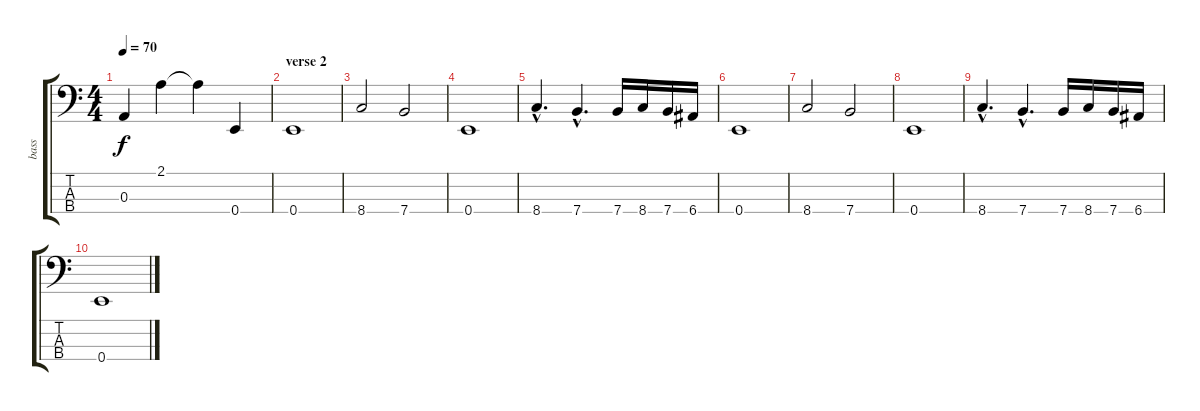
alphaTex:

\track ("bass" "bass") {instrument electricbassfinger}
\staff {score tabs}
\tuning (G2 D2 A1 E1) {hide}
\ts (4 4)
\tempo 70
\clef f4
\ks c
0.3.4{dy f} 2.1.4 2.1{t}.4 0.4.4 |
\section ("" "verse 2")
0.4.1 |
8.4.2 7.4.2 |
0.4.1 |
8.4{hac}.4{d} 7.4{hac}.4{d} 7.4.16 8.4.16 7.4.16 6.4.16 |
0.4.1 |
8.4.2 7.4.2 |
0.4.1 |
8.4{hac}.4{d} 7.4{hac}.4{d} 7.4.16 8.4.16 7.4.16 6.4.16 |
0.4.1
